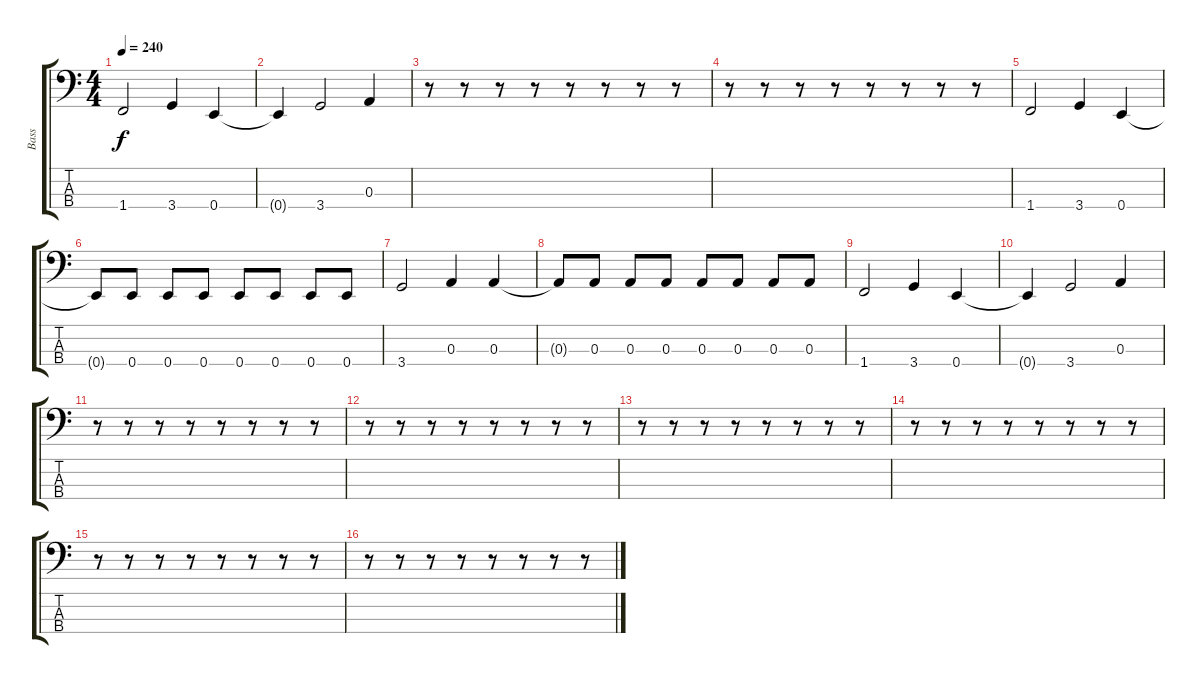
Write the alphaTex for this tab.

\track ("Bass" "Bass") {instrument electricbassfinger}
\staff {score tabs}
\tuning (G2 D2 A1 E1) {hide}
\ts (4 4)
\tempo 240
\clef f4
\ks c
1.4.2{dy f} 3.4.4 0.4.4 |
0.4{t}.4 3.4.2 0.3.4 |
r.8 r.8 r.8 r.8 r.8 r.8 r.8 r.8 |
r.8 r.8 r.8 r.8 r.8 r.8 r.8 r.8 |
1.4.2 3.4.4 0.4.4 |
0.4{t}.8 0.4.8 0.4.8 0.4.8 0.4.8 0.4.8 0.4.8 0.4.8 |
3.4.2 0.3.4 0.3.4 |
0.3{t}.8 0.3.8 0.3.8 0.3.8 0.3.8 0.3.8 0.3.8 0.3.8 |
1.4.2 3.4.4 0.4.4 |
0.4{t}.4 3.4.2 0.3.4 |
r.8 r.8 r.8 r.8 r.8 r.8 r.8 r.8 |
r.8 r.8 r.8 r.8 r.8 r.8 r.8 r.8 |
r.8 r.8 r.8 r.8 r.8 r.8 r.8 r.8 |
r.8 r.8 r.8 r.8 r.8 r.8 r.8 r.8 |
r.8 r.8 r.8 r.8 r.8 r.8 r.8 r.8 |
r.8 r.8 r.8 r.8 r.8 r.8 r.8 r.8
